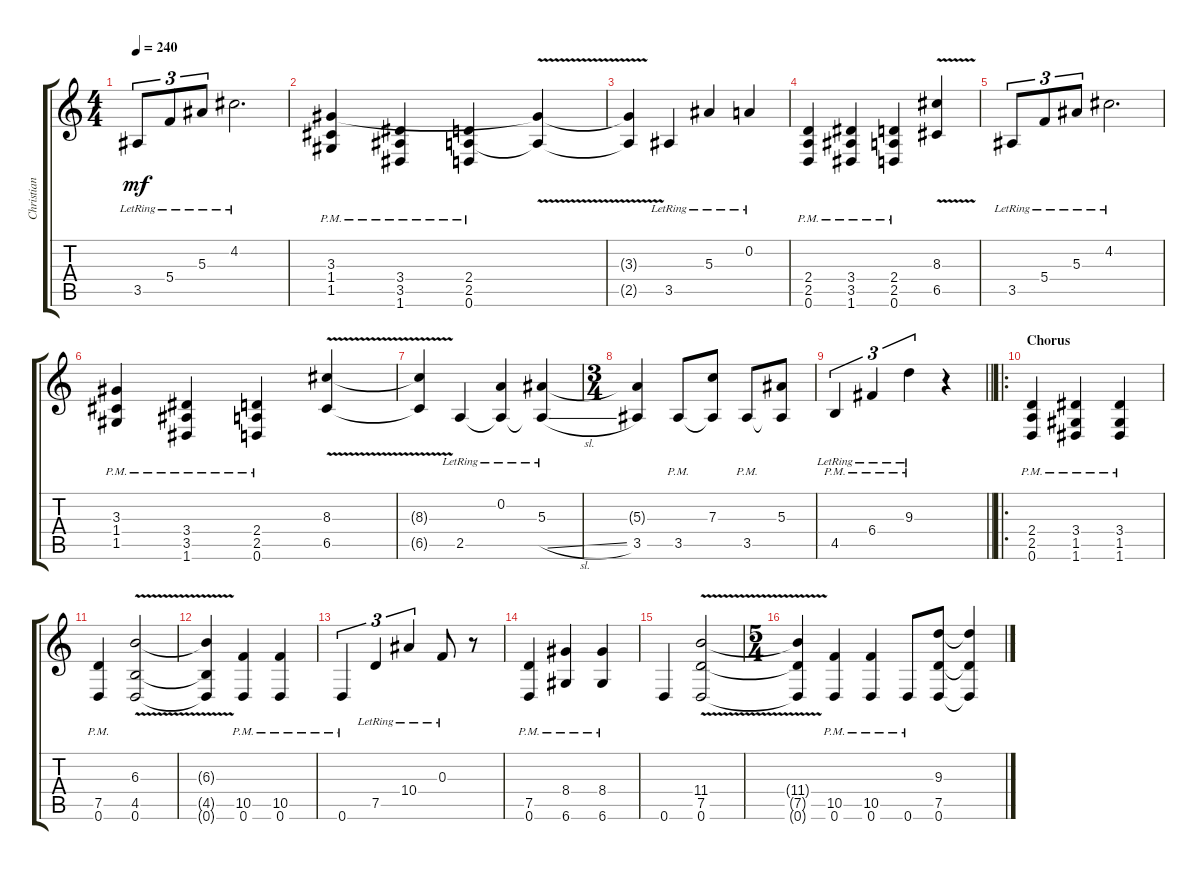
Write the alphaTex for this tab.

\track ("Christian Muenzer" "Christian ") {instrument overdrivenguitar}
\staff {score tabs}
\tuning (D4 A3 F3 C3 G2 D2) {hide}
\ts (4 4)
\tempo 240
\clef g2
\ks c
3.5{lr}.8{tu (3 2) dy mf} 5.4{lr}.8{tu (3 2)} 5.3{lr}.8{tu (3 2)} 4.2{lr}.2{d} |
(3.3{pm} 1.4{pm} 1.5{pm}).4 (3.4{pm} 3.5{pm} 1.6{pm}).4 (2.4{pm} 2.5{pm} 0.6{pm}).4 (3.3{v t} 2.5{v t}).4 |
(3.3{v t} 2.5{v t}).4 3.5{lr}.4 5.3{lr}.4 0.2{lr}.4 |
(2.4{pm} 2.5{pm} 0.6{pm}).4 (3.4{pm} 3.5{pm} 1.6{pm}).4 (2.4{pm} 2.5{pm} 0.6{pm}).4 (8.3{v} 6.5{v}).4 |
3.5{lr}.8{tu (3 2)} 5.4{lr}.8{tu (3 2)} 5.3{lr}.8{tu (3 2)} 4.2{lr}.2{d} |
(3.3{pm} 1.4{pm} 1.5{pm}).4 (3.4{pm} 3.5{pm} 1.6{pm}).4 (2.4{pm} 2.5{pm} 0.6{pm}).4 (8.3{v} 6.5{v}).4 |
(8.3{v t} 6.5{v t}).4 2.5{lr}.4 (0.2{lr} 2.5{t}).4 (5.3{lr} 2.5{sl t}).4 |
\ts (3 4)
(5.3{t} 3.5).4 3.5{pm}.8 (7.3 3.5{t}).8 3.5{pm}.8 (5.3 3.5{t}).8 |
\barLineRight lightlight
4.5{pm lr}.4{tu (3 2)} 6.4{pm lr}.4{tu (3 2)} 9.3{pm lr}.4{tu (3 2)} r.4 |
\ro
\section ("" "Chorus")
(2.4{pm} 2.5{pm} 0.6{pm}).4 (3.4{pm} 1.5{pm} 1.6{pm}).4 (3.4{pm} 1.5{pm} 1.6{pm}).4 |
(7.5{pm} 0.6{pm}).4 (6.3{v} 4.5{v} 0.6{v}).2 |
(6.3{v t} 4.5{v t} 0.6{v t}).4 (10.5{pm} 0.6{pm}).4 (10.5{pm} 0.6{pm}).4 |
0.6{pm}.4{tu (3 2)} 7.5{lr}.4{tu (3 2)} 10.4{lr}.4{tu (3 2)} 0.3{lr}.8 r.8 |
(7.5{pm} 0.6{pm}).4 (8.4{pm} 6.6{pm}).4 (8.4{pm} 6.6{pm}).4 |
0.6.4 (11.4{v} 7.5{v} 0.6{v}).2 |
\ts (5 4)
(11.4{v t} 7.5{v t} 0.6{v t}).4 (10.5{pm} 0.6{pm}).4 (10.5{pm} 0.6{pm}).4 0.6{pm}.8 (9.3 7.5 0.6).8 (9.3{t} 7.5{t} 0.6{t}).4
